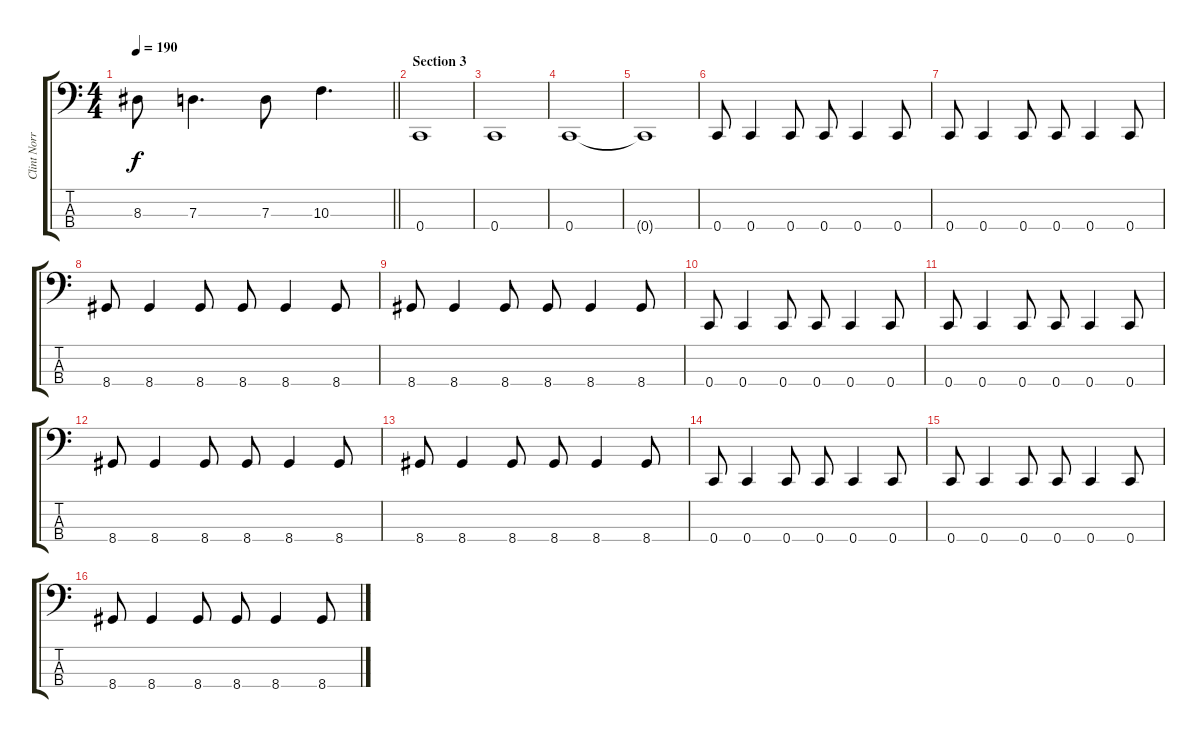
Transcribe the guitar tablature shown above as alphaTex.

\track ("Clint Norris" "Clint Norr") {instrument electricbasspick}
\staff {score tabs}
\tuning (F2 C2 G1 C1) {hide}
\ts (4 4)
\tempo 190
\clef f4
\barLineRight lightlight
\ks c
8.3.8{dy f} 7.3.4{d} 7.3.8 10.3.4{d} |
\section ("" "Section 3")
0.4.1 |
0.4.1 |
0.4.1 |
0.4{t}.1 |
0.4.8 0.4.4 0.4.8 0.4.8 0.4.4 0.4.8 |
0.4.8 0.4.4 0.4.8 0.4.8 0.4.4 0.4.8 |
8.4.8 8.4.4 8.4.8 8.4.8 8.4.4 8.4.8 |
8.4.8 8.4.4 8.4.8 8.4.8 8.4.4 8.4.8 |
0.4.8 0.4.4 0.4.8 0.4.8 0.4.4 0.4.8 |
0.4.8 0.4.4 0.4.8 0.4.8 0.4.4 0.4.8 |
8.4.8 8.4.4 8.4.8 8.4.8 8.4.4 8.4.8 |
8.4.8 8.4.4 8.4.8 8.4.8 8.4.4 8.4.8 |
0.4.8 0.4.4 0.4.8 0.4.8 0.4.4 0.4.8 |
0.4.8 0.4.4 0.4.8 0.4.8 0.4.4 0.4.8 |
8.4.8 8.4.4 8.4.8 8.4.8 8.4.4 8.4.8
